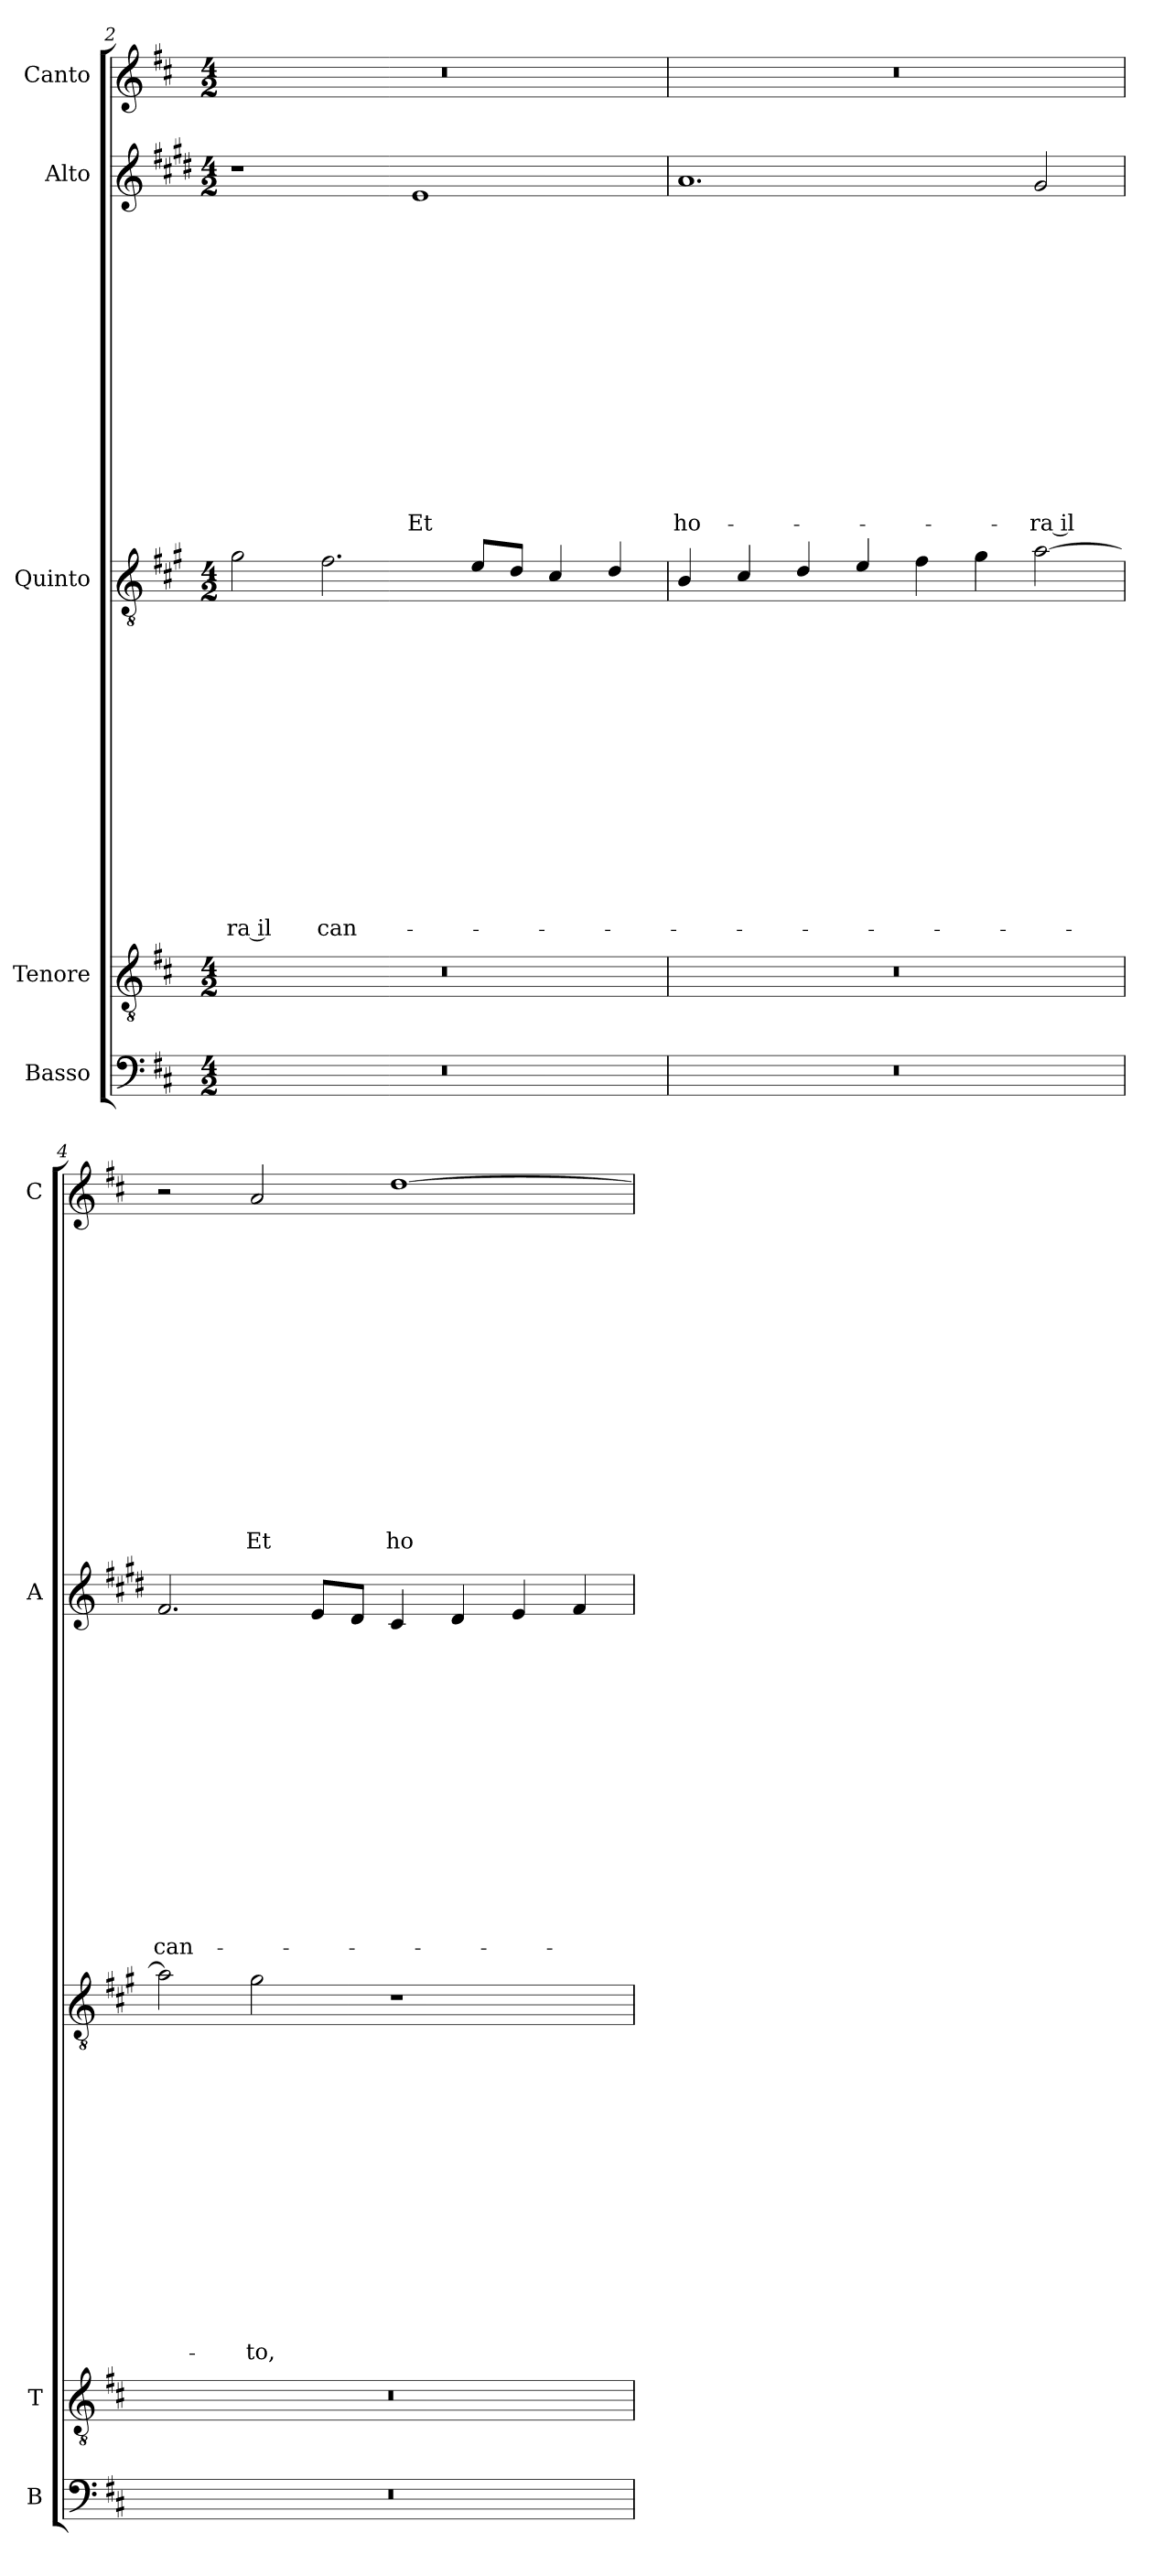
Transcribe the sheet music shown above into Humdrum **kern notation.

**kern	**kern	**kern	**text	**text	**text	**text	**text	**text	**text	**text	**text	**text	**text	**text	**text	**text	**text	**kern	**text	**text	**text	**text	**text	**text	**text	**text	**text	**text	**text	**text	**text	**text	**text	**kern	**text	**text	**text	**text	**text	**text	**text	**text	**text	**text	**text	**text	**text	**text	**text
*part5	*part4	*part3	*part3	*part3	*part3	*part3	*part3	*part3	*part3	*part3	*part3	*part3	*part3	*part3	*part3	*part3	*part3	*part2	*part2	*part2	*part2	*part2	*part2	*part2	*part2	*part2	*part2	*part2	*part2	*part2	*part2	*part2	*part2	*part1	*part1	*part1	*part1	*part1	*part1	*part1	*part1	*part1	*part1	*part1	*part1	*part1	*part1	*part1	*part1
*staff5	*staff4	*staff3	*staff3	*staff3	*staff3	*staff3	*staff3	*staff3	*staff3	*staff3	*staff3	*staff3	*staff3	*staff3	*staff3	*staff3	*staff3	*staff2	*staff2	*staff2	*staff2	*staff2	*staff2	*staff2	*staff2	*staff2	*staff2	*staff2	*staff2	*staff2	*staff2	*staff2	*staff2	*staff1	*staff1	*staff1	*staff1	*staff1	*staff1	*staff1	*staff1	*staff1	*staff1	*staff1	*staff1	*staff1	*staff1	*staff1	*staff1
*I"Basso	*I"Tenore	*I"Quinto	*	*	*	*	*	*	*	*	*	*	*	*	*	*	*	*I"Alto	*	*	*	*	*	*	*	*	*	*	*	*	*	*	*	*I"Canto	*	*	*	*	*	*	*	*	*	*	*	*	*	*	*
*I'B	*I'T	*	*	*	*	*	*	*	*	*	*	*	*	*	*	*	*	*I'A	*	*	*	*	*	*	*	*	*	*	*	*	*	*	*	*I'C	*	*	*	*	*	*	*	*	*	*	*	*	*	*	*
*clefF4	*clefGv2	*clefGv2	*	*	*	*	*	*	*	*	*	*	*	*	*	*	*	*clefG2	*	*	*	*	*	*	*	*	*	*	*	*	*	*	*	*clefG2	*	*	*	*	*	*	*	*	*	*	*	*	*	*	*
*	*	*ITrd4c7	*	*	*	*	*	*	*	*	*	*	*	*	*	*	*	*ITrd1c2	*	*	*	*	*	*	*	*	*	*	*	*	*	*	*	*	*	*	*	*	*	*	*	*	*	*	*	*	*	*	*
*k[f#c#]	*k[f#c#]	*k[f#c#]	*	*	*	*	*	*	*	*	*	*	*	*	*	*	*	*k[f#c#]	*	*	*	*	*	*	*	*	*	*	*	*	*	*	*	*k[f#c#]	*	*	*	*	*	*	*	*	*	*	*	*	*	*	*
*D:	*D:	*D:	*	*	*	*	*	*	*	*	*	*	*	*	*	*	*	*D:	*	*	*	*	*	*	*	*	*	*	*	*	*	*	*	*D:	*	*	*	*	*	*	*	*	*	*	*	*	*	*	*
*M4/2	*M4/2	*M4/2	*	*	*	*	*	*	*	*	*	*	*	*	*	*	*	*M4/2	*	*	*	*	*	*	*	*	*	*	*	*	*	*	*	*M4/2	*	*	*	*	*	*	*	*	*	*	*	*	*	*	*
=2	=2	=2	=2	=2	=2	=2	=2	=2	=2	=2	=2	=2	=2	=2	=2	=2	=2	=2	=2	=2	=2	=2	=2	=2	=2	=2	=2	=2	=2	=2	=2	=2	=2	=2	=2	=2	=2	=2	=2	=2	=2	=2	=2	=2	=2	=2	=2	=2	=2
!	!	!	!	!	!	!	!	!	!	!	!	!	!	!	!	!	!LO:LY:b	!	!	!	!	!	!	!	!	!	!	!	!	!	!	!	!	!	!	!	!	!	!	!	!	!	!	!	!	!	!	!	!
0r	0r	2c#\	.	.	.	.	.	.	.	.	.	.	.	.	.	.	-ra il	1r	.	.	.	.	.	.	.	.	.	.	.	.	.	.	.	0r	.	.	.	.	.	.	.	.	.	.	.	.	.	.	.
!	!	!	!	!	!	!	!	!	!	!	!	!	!	!	!	!	!LO:LY:b	!	!	!	!	!	!	!	!	!	!	!	!	!	!	!	!	!	!	!	!	!	!	!	!	!	!	!	!	!	!	!	!
.	.	2.B\	.	.	.	.	.	.	.	.	.	.	.	.	.	.	can-	.	.	.	.	.	.	.	.	.	.	.	.	.	.	.	.	.	.	.	.	.	.	.	.	.	.	.	.	.	.	.	.
!	!	!	!	!	!	!	!	!	!	!	!	!	!	!	!	!	!	!	!	!	!	!	!	!	!	!	!	!	!	!	!	!	!LO:LY:b	!	!	!	!	!	!	!	!	!	!	!	!	!	!	!	!
.	.	.	.	.	.	.	.	.	.	.	.	.	.	.	.	.	.	1d	.	.	.	.	.	.	.	.	.	.	.	.	.	.	Et	.	.	.	.	.	.	.	.	.	.	.	.	.	.	.	.
.	.	8A/L	.	.	.	.	.	.	.	.	.	.	.	.	.	.	.	.	.	.	.	.	.	.	.	.	.	.	.	.	.	.	.	.	.	.	.	.	.	.	.	.	.	.	.	.	.	.	.
.	.	8G/J	.	.	.	.	.	.	.	.	.	.	.	.	.	.	.	.	.	.	.	.	.	.	.	.	.	.	.	.	.	.	.	.	.	.	.	.	.	.	.	.	.	.	.	.	.	.	.
.	.	4F#/	.	.	.	.	.	.	.	.	.	.	.	.	.	.	.	.	.	.	.	.	.	.	.	.	.	.	.	.	.	.	.	.	.	.	.	.	.	.	.	.	.	.	.	.	.	.	.
.	.	4G/	.	.	.	.	.	.	.	.	.	.	.	.	.	.	.	.	.	.	.	.	.	.	.	.	.	.	.	.	.	.	.	.	.	.	.	.	.	.	.	.	.	.	.	.	.	.	.
=3	=3	=3	=3	=3	=3	=3	=3	=3	=3	=3	=3	=3	=3	=3	=3	=3	=3	=3	=3	=3	=3	=3	=3	=3	=3	=3	=3	=3	=3	=3	=3	=3	=3	=3	=3	=3	=3	=3	=3	=3	=3	=3	=3	=3	=3	=3	=3	=3	=3
!	!	!	!	!	!	!	!	!	!	!	!	!	!	!	!	!	!	!	!	!	!	!	!	!	!	!	!	!	!	!	!	!	!LO:LY:b	!	!	!	!	!	!	!	!	!	!	!	!	!	!	!	!
0r	0r	4E/	.	.	.	.	.	.	.	.	.	.	.	.	.	.	.	1.g	.	.	.	.	.	.	.	.	.	.	.	.	.	.	ho-	0r	.	.	.	.	.	.	.	.	.	.	.	.	.	.	.
.	.	4F#/	.	.	.	.	.	.	.	.	.	.	.	.	.	.	.	.	.	.	.	.	.	.	.	.	.	.	.	.	.	.	.	.	.	.	.	.	.	.	.	.	.	.	.	.	.	.	.
.	.	4G/	.	.	.	.	.	.	.	.	.	.	.	.	.	.	.	.	.	.	.	.	.	.	.	.	.	.	.	.	.	.	.	.	.	.	.	.	.	.	.	.	.	.	.	.	.	.	.
.	.	4A/	.	.	.	.	.	.	.	.	.	.	.	.	.	.	.	.	.	.	.	.	.	.	.	.	.	.	.	.	.	.	.	.	.	.	.	.	.	.	.	.	.	.	.	.	.	.	.
.	.	4B\	.	.	.	.	.	.	.	.	.	.	.	.	.	.	.	.	.	.	.	.	.	.	.	.	.	.	.	.	.	.	.	.	.	.	.	.	.	.	.	.	.	.	.	.	.	.	.
.	.	4c#\	.	.	.	.	.	.	.	.	.	.	.	.	.	.	.	.	.	.	.	.	.	.	.	.	.	.	.	.	.	.	.	.	.	.	.	.	.	.	.	.	.	.	.	.	.	.	.
!	!	!	!	!	!	!	!	!	!	!	!	!	!	!	!	!	!	!	!	!	!	!	!	!	!	!	!	!	!	!	!	!	!LO:LY:b	!	!	!	!	!	!	!	!	!	!	!	!	!	!	!	!
.	.	[2d\	.	.	.	.	.	.	.	.	.	.	.	.	.	.	.	2f#/	.	.	.	.	.	.	.	.	.	.	.	.	.	.	-ra il	.	.	.	.	.	.	.	.	.	.	.	.	.	.	.	.
=4	=4	=4	=4	=4	=4	=4	=4	=4	=4	=4	=4	=4	=4	=4	=4	=4	=4	=4	=4	=4	=4	=4	=4	=4	=4	=4	=4	=4	=4	=4	=4	=4	=4	=4	=4	=4	=4	=4	=4	=4	=4	=4	=4	=4	=4	=4	=4	=4	=4
!	!	!	!	!	!	!	!	!	!	!	!	!	!	!	!	!	!	!	!	!	!	!	!	!	!	!	!	!	!	!	!	!	!LO:LY:b	!	!	!	!	!	!	!	!	!	!	!	!	!	!	!	!
0r	0r	2d\]	.	.	.	.	.	.	.	.	.	.	.	.	.	.	.	2.e/	.	.	.	.	.	.	.	.	.	.	.	.	.	.	can-	2r	.	.	.	.	.	.	.	.	.	.	.	.	.	.	.
!	!	!	!	!	!	!	!	!	!	!	!	!	!	!	!	!	!LO:LY:b	!	!	!	!	!	!	!	!	!	!	!	!	!	!	!	!	!	!	!	!	!	!	!	!	!	!	!	!	!	!	!	!LO:LY:b
.	.	2c#\	.	.	.	.	.	.	.	.	.	.	.	.	.	.	-to,	.	.	.	.	.	.	.	.	.	.	.	.	.	.	.	.	2a/	.	.	.	.	.	.	.	.	.	.	.	.	.	.	Et
.	.	.	.	.	.	.	.	.	.	.	.	.	.	.	.	.	.	8d/L	.	.	.	.	.	.	.	.	.	.	.	.	.	.	.	.	.	.	.	.	.	.	.	.	.	.	.	.	.	.	.
.	.	.	.	.	.	.	.	.	.	.	.	.	.	.	.	.	.	8c#/J	.	.	.	.	.	.	.	.	.	.	.	.	.	.	.	.	.	.	.	.	.	.	.	.	.	.	.	.	.	.	.
!	!	!	!	!	!	!	!	!	!	!	!	!	!	!	!	!	!	!	!	!	!	!	!	!	!	!	!	!	!	!	!	!	!	!	!	!	!	!	!	!	!	!	!	!	!	!	!	!	!LO:LY:b
.	.	1r	.	.	.	.	.	.	.	.	.	.	.	.	.	.	.	4B/	.	.	.	.	.	.	.	.	.	.	.	.	.	.	.	[1dd	.	.	.	.	.	.	.	.	.	.	.	.	.	.	ho-
.	.	.	.	.	.	.	.	.	.	.	.	.	.	.	.	.	.	4c#/	.	.	.	.	.	.	.	.	.	.	.	.	.	.	.	.	.	.	.	.	.	.	.	.	.	.	.	.	.	.	.
.	.	.	.	.	.	.	.	.	.	.	.	.	.	.	.	.	.	4d/	.	.	.	.	.	.	.	.	.	.	.	.	.	.	.	.	.	.	.	.	.	.	.	.	.	.	.	.	.	.	.
.	.	.	.	.	.	.	.	.	.	.	.	.	.	.	.	.	.	4e/	.	.	.	.	.	.	.	.	.	.	.	.	.	.	.	.	.	.	.	.	.	.	.	.	.	.	.	.	.	.	.
=	=	=	=	=	=	=	=	=	=	=	=	=	=	=	=	=	=	=	=	=	=	=	=	=	=	=	=	=	=	=	=	=	=	=	=	=	=	=	=	=	=	=	=	=	=	=	=	=	=
*-	*-	*-	*-	*-	*-	*-	*-	*-	*-	*-	*-	*-	*-	*-	*-	*-	*-	*-	*-	*-	*-	*-	*-	*-	*-	*-	*-	*-	*-	*-	*-	*-	*-	*-	*-	*-	*-	*-	*-	*-	*-	*-	*-	*-	*-	*-	*-	*-	*-
